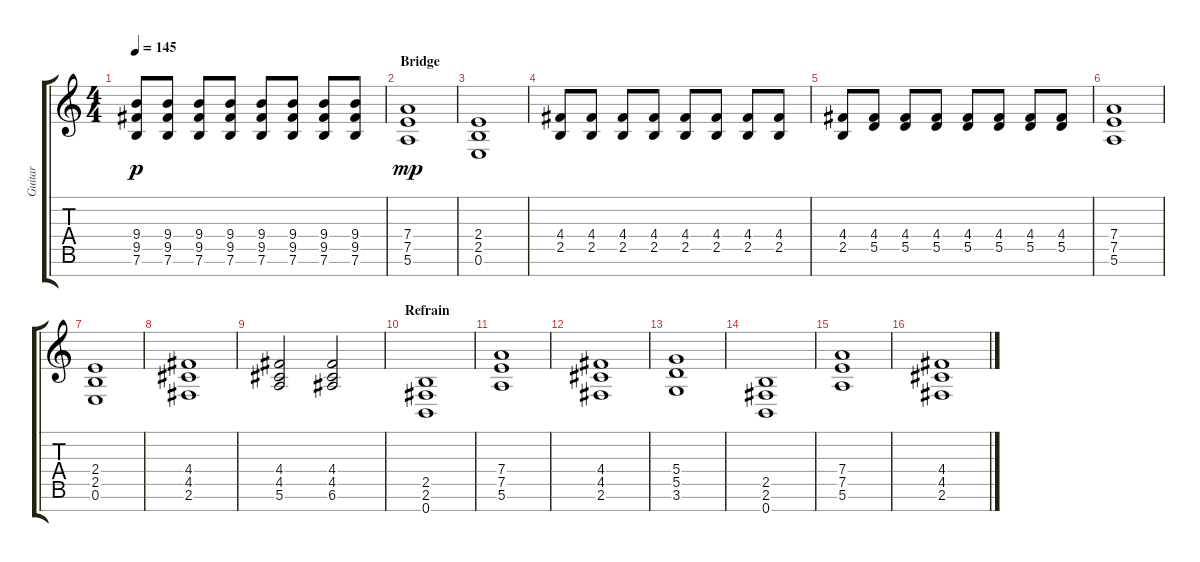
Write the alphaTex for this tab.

\track ("Guitar" "Guitar") {instrument distortionguitar}
\staff {score tabs}
\tuning (E4 B3 G3 D3 A2 E2 B1) {hide}
\ts (4 4)
\tempo 145
\clef g2
\ks c
(9.4 9.5 7.6).8{dy p} (9.4 9.5 7.6).8 (9.4 9.5 7.6).8 (9.4 9.5 7.6).8 (9.4 9.5 7.6).8 (9.4 9.5 7.6).8 (9.4 9.5 7.6).8 (9.4 9.5 7.6).8 |
\section ("" "Bridge")
(7.4 7.5 5.6).1{dy mp} |
(2.4 2.5 0.6).1 |
(4.4 2.5).8 (4.4 2.5).8 (4.4 2.5).8 (4.4 2.5).8 (4.4 2.5).8 (4.4 2.5).8 (4.4 2.5).8 (4.4 2.5).8 |
(4.4 2.5).8 (4.4 5.5).8 (4.4 5.5).8 (4.4 5.5).8 (4.4 5.5).8 (4.4 5.5).8 (4.4 5.5).8 (4.4 5.5).8 |
(7.4 7.5 5.6).1 |
(2.4 2.5 0.6).1 |
(4.4 4.5 2.6).1 |
(4.4 4.5 5.6).2 (4.4 4.5 6.6).2 |
\section ("" "Refrain")
(2.5 2.6 0.7).1{volume 16 balance 3} |
(7.4 7.5 5.6).1 |
(4.4 4.5 2.6).1 |
(5.4 5.5 3.6).1 |
(2.5 2.6 0.7).1 |
(7.4 7.5 5.6).1 |
(4.4 4.5 2.6).1
